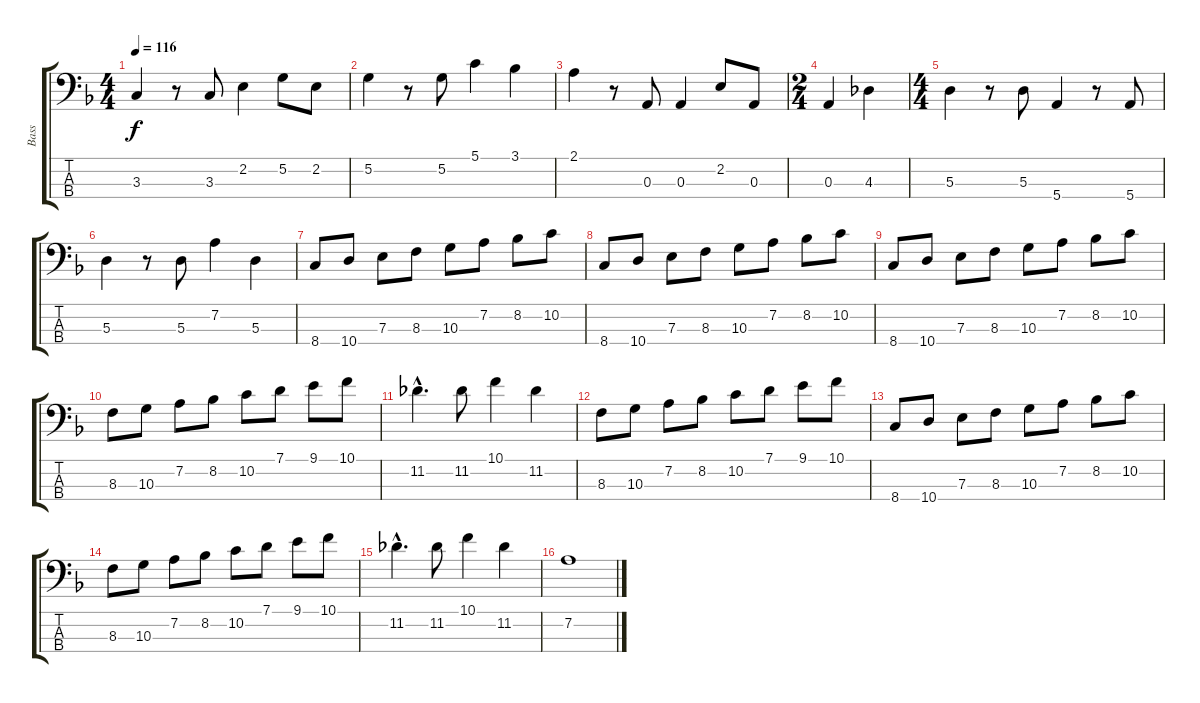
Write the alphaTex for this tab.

\track ("Bass" "Bass") {instrument electricbassfinger}
\staff {score tabs}
\tuning (G2 D2 A1 E1) {hide}
\ts (4 4)
\tempo 116
\clef f4
\ks dminor
3.3.4{dy f} r.8 3.3.8 2.2.4 5.2.8 2.2.8 |
5.2.4 r.8 5.2.8 5.1.4 3.1.4 |
2.1.4 r.8 0.3.8 0.3.4 2.2.8 0.3.8 |
\ts (2 4)
0.3.4 4.3.4 |
\ts (4 4)
5.3.4 r.8 5.3.8 5.4.4 r.8 5.4.8 |
5.3.4 r.8 5.3.8 7.2.4 5.3.4 |
8.4.8 10.4.8 7.3.8 8.3.8 10.3.8 7.2.8 8.2.8 10.2.8 |
8.4.8 10.4.8 7.3.8 8.3.8 10.3.8 7.2.8 8.2.8 10.2.8 |
8.4.8 10.4.8 7.3.8 8.3.8 10.3.8 7.2.8 8.2.8 10.2.8 |
8.3.8 10.3.8 7.2.8 8.2.8 10.2.8 7.1.8 9.1.8 10.1.8 |
11.2{hac}.4{d} 11.2.8 10.1.4 11.2.4 |
8.3.8 10.3.8 7.2.8 8.2.8 10.2.8 7.1.8 9.1.8 10.1.8 |
8.4.8 10.4.8 7.3.8 8.3.8 10.3.8 7.2.8 8.2.8 10.2.8 |
8.3.8 10.3.8 7.2.8 8.2.8 10.2.8 7.1.8 9.1.8 10.1.8 |
11.2{hac}.4{d} 11.2.8 10.1.4 11.2.4 |
7.2.1
